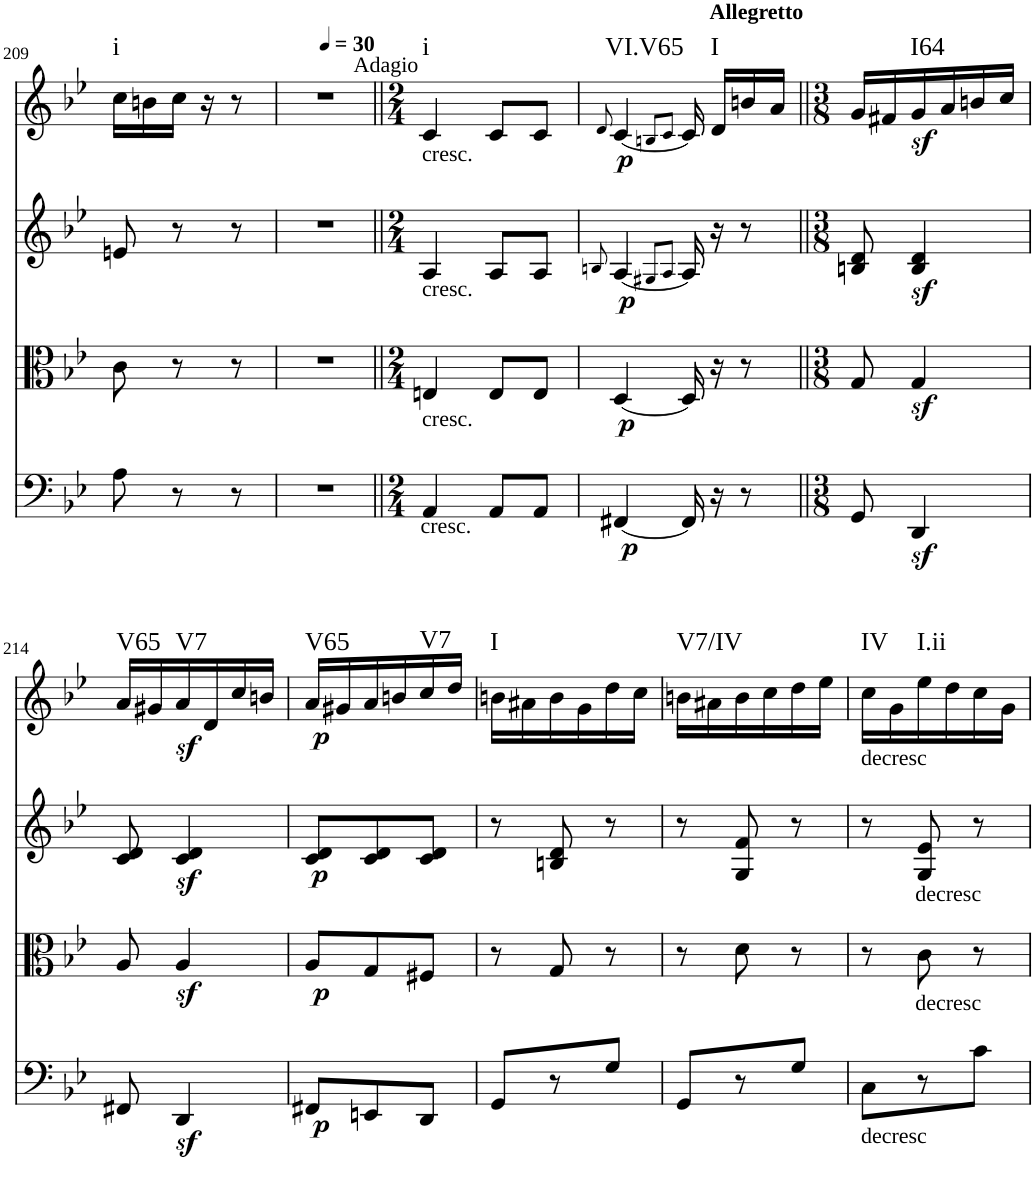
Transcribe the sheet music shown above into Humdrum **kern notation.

**kern	**dynam	**kern	**dynam	**kern	**dynam	**kern	**dynam	**harte
*part4	*part4	*part3	*part3	*part2	*part2	*part1	*part1	*part1
*staff4	*staff4	*staff3	*staff3	*staff2	*staff2	*staff1	*staff1	*
*I"Violoncello	*	*I"Viola	*	*I"Violin II	*	*I"Violin I	*	*
*I'Vc	*	*I'Vla	*	*I'Vln	*	*I'Vln	*	*
!!LO:PB:g=z
*clefF4	*	*clefC3	*	*clefG2	*	*clefG2	*	*
*k[b-e-]	*	*k[b-e-]	*	*k[b-e-]	*	*k[b-e-]	*	*
*M3/8	*	*M3/8	*	*M3/8	*	*M3/8	*	*
=209	=209	=209	=209	=209	=209	=209	=209	=209
!	!	!	!	!	!	!	!	!LO:H:kt=i
8A\	.	8c\	.	8en/	.	16cc\LL	.	N
.	.	.	.	.	.	16bn\	.	.
8r	.	8r	.	8r	.	16cc\JJ	.	.
.	.	.	.	.	.	16r	.	.
8r	.	8r	.	8r	.	8r	.	.
=210	=210	=210	=210	=210	=210	=210	=210	=210
4.r	.	4.r	.	4.r	.	4.r	.	.
=211||	=211||	=211||	=211||	=211||	=211||	=211||	=211||	=211||
*M2/4	*	*M2/4	*	*M2/4	*	*M2/4	*	*
*	*	*	*	*	*	*MM30	*	*
!	!	!	!	!	!	!LO:TX:a:t=Adagio	!	!
!	!	!	!	!	!	!LO:TX:b:t=cresc.	!	!
!	!	!	!	!LO:TX:b:t=cresc.	!	!	!	!
!	!	!LO:TX:b:t=cresc.	!	!	!	!	!	!
!LO:TX:b:t=cresc.	!	!	!	!	!	!	!	!LO:H:kt=i
4AA/	.	4En/	.	4A/	.	4c/	.	N
8AA/L	.	8E/L	.	8A/L	.	8c/L	.	.
8AA/J	.	8E/J	.	8A/J	.	8c/J	.	.
=212	=212	=212	=212	=212	=212	=212	=212	=212
.	.	.	.	8qBn/	.	8qd/	.	.
!	!LO:DY:b	!	!LO:DY:b	!	!	!	!	!
!	!	!	!LO:DY:n=1:a	!	!	!	!LO:DY:b	!LO:H:kt=VI.V65
[4FF#X/	p	[4D/	p p	[4A/	.	[4c/	p	N
.	.	.	.	8qG#X/L	.	8qBn/L	.	.
.	.	.	.	8qA/J	.	8qc/J	.	.
16FF#/]	.	16D/]	.	16A/]	.	16c/]	.	.
!	!	!	!	!	!	!LO:TX:a:B:t=Allegretto	!	!LO:H:kt=I
16r	.	16r	.	16r	.	16d/LL	.	N
8r	.	8r	.	8r	.	16bn/	.	.
.	.	.	.	.	.	16a/JJ	.	.
=213||	=213||	=213||	=213||	=213||	=213||	=213||	=213||	=213||
*M3/8	*	*M3/8	*	*M3/8	*	*M3/8	*	*
8GG/	.	8G/	.	8Bn/ 8d/	.	16g/LL	.	.
.	.	.	.	.	.	16f#X/	.	.
!	!	!	!	!	!	!	!LO:DY:b	!LO:H:kt=I64
4DDz</	.	4Gz</	.	4B/z< 4d/z<	.	16g/	sf	N
.	.	.	.	.	.	16a/	.	.
.	.	.	.	.	.	16bn/	.	.
.	.	.	.	.	.	16cc/JJ	.	.
!!LO:LB:g=z
=214	=214	=214	=214	=214	=214	=214	=214	=214
!	!	!	!	!	!	!	!	!LO:H:kt=V65
8FF#X/	.	8A/	.	8c/ 8d/	.	16a/LL	.	N
.	.	.	.	.	.	16g#X/	.	.
!	!	!	!	!	!	!	!LO:DY:b	!LO:H:kt=V7
4DDz</	.	4Az</	.	4c/z< 4d/z<	.	16a/	sf	N
.	.	.	.	.	.	16d/	.	.
.	.	.	.	.	.	16cc/	.	.
.	.	.	.	.	.	16bn/JJ	.	.
=215	=215	=215	=215	=215	=215	=215	=215	=215
!	!LO:DY:b	!	!LO:DY:b	!	!LO:DY:b	!	!LO:DY:b	!LO:H:kt=V65
8FF#X/L	p	8A/L	p	8c/ 8d/L	p	16a/LL	p	N
.	.	.	.	.	.	16g#X/	.	.
8EEn/	.	8G/	.	8c/ 8d/	.	16a/	.	.
.	.	.	.	.	.	16bn/	.	.
!	!	!	!	!	!	!	!	!LO:H:kt=V7
8DD/J	.	8F#X/J	.	8c/ 8d/J	.	16cc/	.	N
.	.	.	.	.	.	16dd/JJ	.	.
=216	=216	=216	=216	=216	=216	=216	=216	=216
!	!	!	!	!	!	!	!	!LO:H:kt=I
8GG/L	.	8r	.	8r	.	16bn\LL	.	N
.	.	.	.	.	.	16a#X\	.	.
8r	.	8G/	.	8Bn/ 8d/	.	16b\	.	.
.	.	.	.	.	.	16g\	.	.
8G/J	.	8r	.	8r	.	16dd\	.	.
.	.	.	.	.	.	16cc\JJ	.	.
=217	=217	=217	=217	=217	=217	=217	=217	=217
!	!	!	!	!	!	!	!	!LO:H:kt=V7/IV
8GG/L	.	8r	.	8r	.	16bn\LL	.	N
.	.	.	.	.	.	16a#X\	.	.
8r	.	8d\	.	8G/ 8f/	.	16b\	.	.
.	.	.	.	.	.	16cc\	.	.
8G/J	.	8r	.	8r	.	16dd\	.	.
.	.	.	.	.	.	16ee-\JJ	.	.
=218	=218	=218	=218	=218	=218	=218	=218	=218
!	!	!	!	!	!	!LO:TX:b:t=decresc	!	!
!LO:TX:b:t=decresc	!	!	!	!	!	!	!	!LO:H:kt=IV
8C\L	.	8r	.	8r	.	16cc\LL	.	N
.	.	.	.	.	.	16g\	.	.
!	!	!LO:TX:a:t=decresc	!	!	!	!	!	!
!	!	!LO:TX:b:t=decresc	!	!	!	!	!	!LO:H:kt=I.ii
8r	.	8c\	.	8G/ 8e-/	.	16ee-\	.	N
.	.	.	.	.	.	16dd\	.	.
8c\J	.	8r	.	8r	.	16cc\	.	.
.	.	.	.	.	.	16g\JJ	.	.
=	=	=	=	=	=	=	=	=
*-	*-	*-	*-	*-	*-	*-	*-	*-
